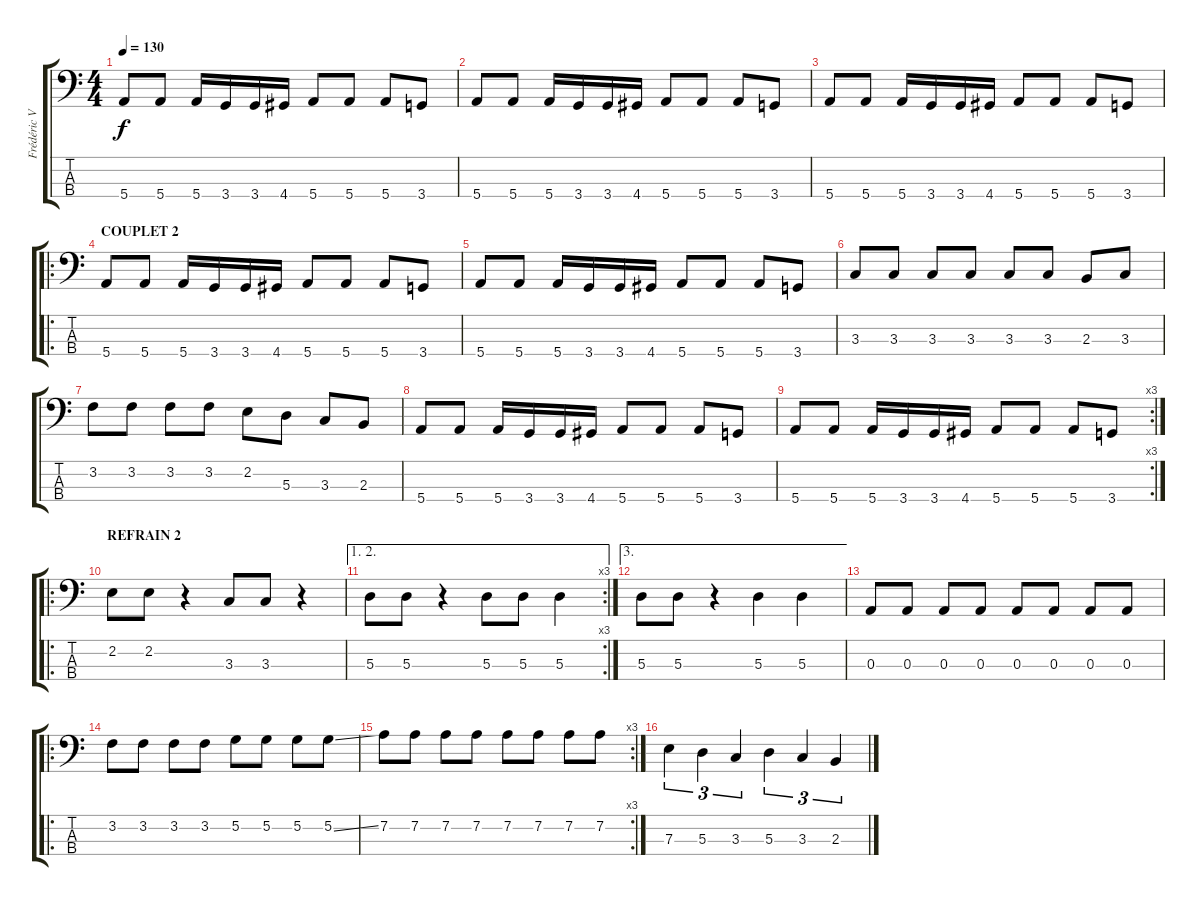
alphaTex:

\track ("Frédéric VIDALENC" "Frédéric V") {instrument electricbassfinger}
\staff {score tabs}
\tuning (G2 D2 A1 E1) {hide}
\ts (4 4)
\tempo 130
\clef f4
\ks c
5.4.8{dy f} 5.4.8 5.4.16 3.4.16 3.4.16 4.4.16 5.4.8 5.4.8 5.4.8 3.4.8 |
5.4.8 5.4.8 5.4.16 3.4.16 3.4.16 4.4.16 5.4.8 5.4.8 5.4.8 3.4.8 |
5.4.8 5.4.8 5.4.16 3.4.16 3.4.16 4.4.16 5.4.8 5.4.8 5.4.8 3.4.8 |
\ro
\section ("" "COUPLET 2")
5.4.8 5.4.8 5.4.16 3.4.16 3.4.16 4.4.16 5.4.8 5.4.8 5.4.8 3.4.8 |
5.4.8 5.4.8 5.4.16 3.4.16 3.4.16 4.4.16 5.4.8 5.4.8 5.4.8 3.4.8 |
3.3.8 3.3.8 3.3.8 3.3.8 3.3.8 3.3.8 2.3.8 3.3.8 |
3.2.8 3.2.8 3.2.8 3.2.8 2.2.8 5.3.8 3.3.8 2.3.8 |
5.4.8 5.4.8 5.4.16 3.4.16 3.4.16 4.4.16 5.4.8 5.4.8 5.4.8 3.4.8 |
\rc 3
5.4.8 5.4.8 5.4.16 3.4.16 3.4.16 4.4.16 5.4.8 5.4.8 5.4.8 3.4.8 |
\ro
\section ("" "REFRAIN 2")
2.2.8 2.2.8 r.4 3.3.8 3.3.8 r.4 |
\ae (1 2)
\rc 3
5.3.8 5.3.8 r.4 5.3.8 5.3.8 5.3.4 |
\ae 3
5.3.8 5.3.8 r.4 5.3.4 5.3.4 |
0.3.8 0.3.8 0.3.8 0.3.8 0.3.8 0.3.8 0.3.8 0.3.8 |
\ro
3.2.8 3.2.8 3.2.8 3.2.8 5.2.8 5.2.8 5.2.8 5.2{ss}.8 |
\rc 3
7.2.8 7.2.8 7.2.8 7.2.8 7.2.8 7.2.8 7.2.8 7.2.8 |
7.3.4{tu (3 2)} 5.3.4{tu (3 2)} 3.3.4{tu (3 2)} 5.3.4{tu (3 2)} 3.3.4{tu (3 2)} 2.3.4{tu (3 2)}
